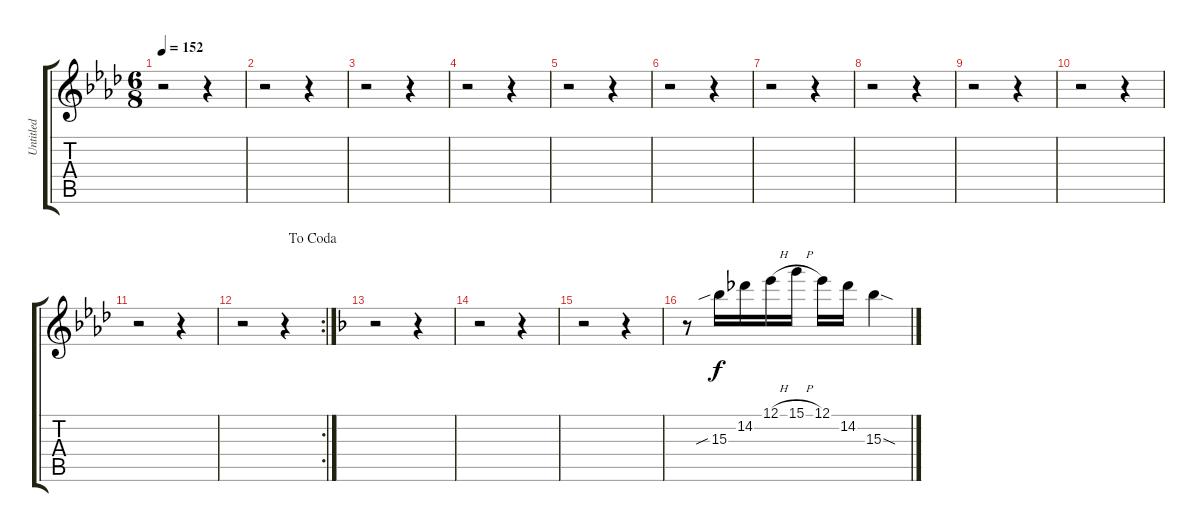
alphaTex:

\track ("Untitled" "Untitled") {instrument distortionguitar}
\staff {score tabs}
\tuning (E4 B3 G3 D3 A2 E2) {hide}
\ts (6 8)
\tempo 152
\clef g2
\ks ab
r.2{dy f} r.4 |
r.2 r.4 |
r.2 r.4 |
r.2 r.4 |
r.2 r.4 |
r.2 r.4 |
r.2 r.4 |
r.2 r.4 |
r.2 r.4 |
r.2 r.4 |
r.2 r.4 |
\rc 2
\jump dacoda
r.2 r.4 |
\ks f
r.2 r.4 |
r.2 r.4 |
r.2 r.4 |
r.8 15.3{sib}.16 14.2.16 12.1{h}.16 15.1{h}.16 12.1.16 14.2.16 15.3{sod}.4
